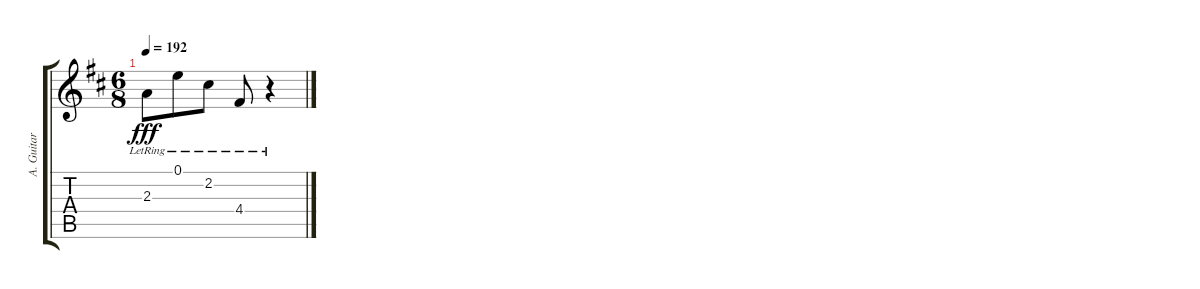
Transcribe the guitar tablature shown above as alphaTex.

\track ("A. Guitar I (Nylon)" "A. Guitar ") {instrument acousticguitarnylon}
\staff {score tabs}
\tuning (E4 B3 G3 D3 A2 E2) {hide}
\ts (6 8)
\tempo 192
\clef g2
\ks d
2.3{lr}.8{dy fff} 0.1{lr}.8 2.2{lr}.8 4.4{lr}.8 r.4
